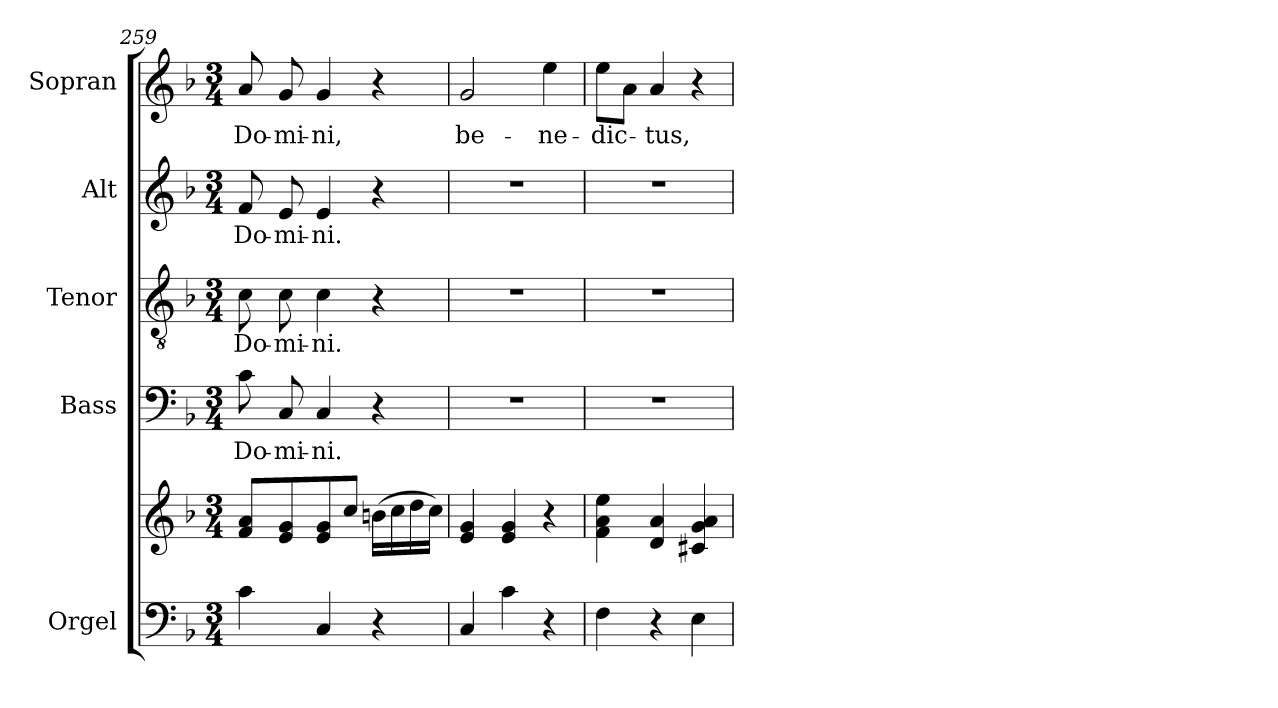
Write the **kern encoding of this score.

**kern	**kern	**kern	**text	**kern	**text	**kern	**text	**kern	**text
*part5	*part5	*part4	*part4	*part3	*part3	*part2	*part2	*part1	*part1
*staff6	*staff5	*staff4	*staff4	*staff3	*staff3	*staff2	*staff2	*staff1	*staff1
*I"Orgel	*	*I"Bass	*	*I"Tenor	*	*I"Alt	*	*I"Sopran	*
*I'Org.	*	*I'B.	*	*I'T.	*	*I'A.	*	*I'S.	*
*clefF4	*clefG2	*clefF4	*	*clefGv2	*	*clefG2	*	*clefG2	*
*k[b-]	*k[b-]	*k[b-]	*	*k[b-]	*	*k[b-]	*	*k[b-]	*
*F:	*F:	*F:	*	*F:	*	*F:	*	*F:	*
*M3/4	*M3/4	*M3/4	*	*M3/4	*	*M3/4	*	*M3/4	*
=259	=259	=259	=259	=259	=259	=259	=259	=259	=259
!	!	!	!LO:LY:b	!	!LO:LY:b	!	!LO:LY:b	!	!LO:LY:b
4c\	8f/ 8a/L	8c\	Do-	8c\	Do-	8f/	Do-	8a/	Do-
!	!	!	!LO:LY:b	!	!LO:LY:b	!	!LO:LY:b	!	!LO:LY:b
.	8e/ 8g/	8C/	-mi-	8c\	-mi-	8e/	-mi-	8g/	-mi-
!	!	!	!LO:LY:b	!	!LO:LY:b	!	!LO:LY:b	!	!LO:LY:b
4C/	8e/ 8g/	4C/	-ni.	4c\	-ni.	4e/	-ni.	4g/	-ni,
.	8cc/J	.	.	.	.	.	.	.	.
4r	(>16bn\LL	4r	.	4r	.	4r	.	4r	.
.	16cc\	.	.	.	.	.	.	.	.
.	16dd\	.	.	.	.	.	.	.	.
.	16cc\JJ)	.	.	.	.	.	.	.	.
=260	=260	=260	=260	=260	=260	=260	=260	=260	=260
!	!	!	!	!	!	!	!	!	!LO:LY:b
4C/	4e/ 4g/	2.r	.	2.r	.	2.r	.	2g/	be-
4c\	4e/ 4g/	.	.	.	.	.	.	.	.
!	!	!	!	!	!	!	!	!	!LO:LY:b
4r	4r	.	.	.	.	.	.	4ee\	-ne-
=261	=261	=261	=261	=261	=261	=261	=261	=261	=261
!	!	!	!	!	!	!	!	!	!LO:LY:b
4F\	4f\ 4a\ 4ee\	2.r	.	2.r	.	2.r	.	8ee\L	-dic-
.	.	.	.	.	.	.	.	8a\J	.
!	!	!	!	!	!	!	!	!	!LO:LY:b
4r	4d/ 4a/	.	.	.	.	.	.	4a/	-tus,
4E\	4c#X/ 4g/ 4a/	.	.	.	.	.	.	4r	.
=	=	=	=	=	=	=	=	=	=
*-	*-	*-	*-	*-	*-	*-	*-	*-	*-
